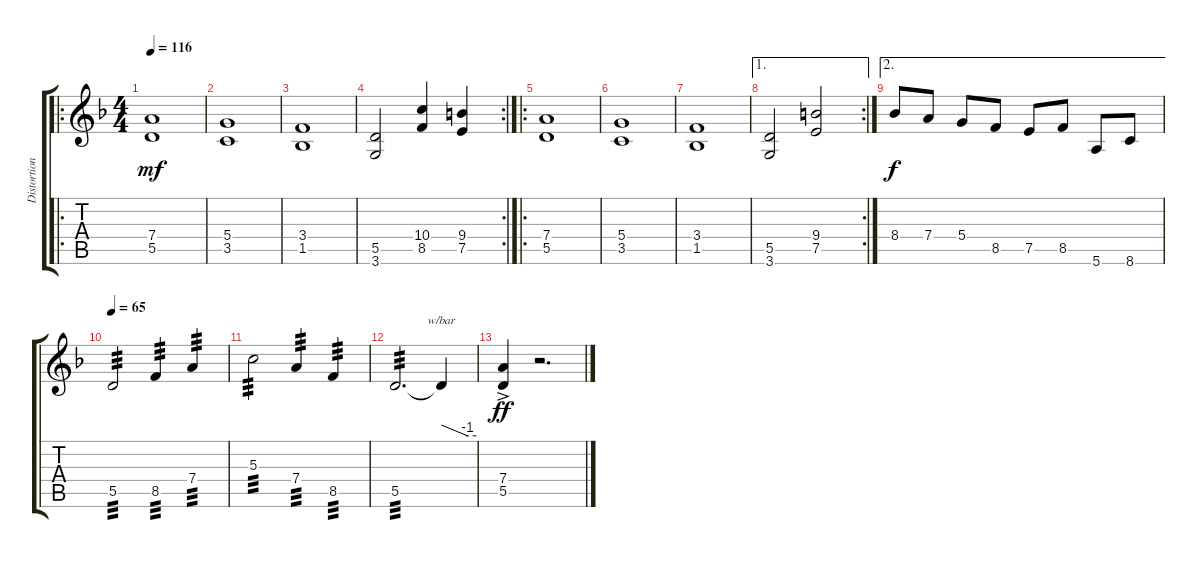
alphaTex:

\track ("Distortion Gtr" "Distortion") {instrument distortionguitar}
\staff {score tabs}
\tuning (E4 B3 G3 D3 A2 E2) {hide}
\ro
\ts (4 4)
\tempo 116
\clef g2
\ks f
(7.4 5.5).1{dy mf} |
(5.4 3.5).1 |
(3.4 1.5).1 |
\rc 2
(5.5 3.6).2 (10.4 8.5).4 (9.4 7.5).4 |
\ro
(7.4 5.5).1 |
(5.4 3.5).1 |
(3.4 1.5).1 |
\ae 1
\rc 2
(5.5 3.6).2 (9.4 7.5).2 |
\ae 2
8.4.8{dy f} 7.4.8 5.4.8 8.5.8 7.5.8 8.5.8 5.6.8 8.6.8 |
\tempo 65
5.5.2{tp 3} 8.5.4{tp 3} 7.4.4{tp 3} |
5.3.2{tp 3} 7.4.4{tp 3} 8.5.4{tp 3} |
5.5.2{d tp 3} 5.5{t}.4{tbe (custom default 0 0 45 -4 60 -4)} |
(7.4{ac} 5.5{ac}).4{dy ff} r.2{d}
